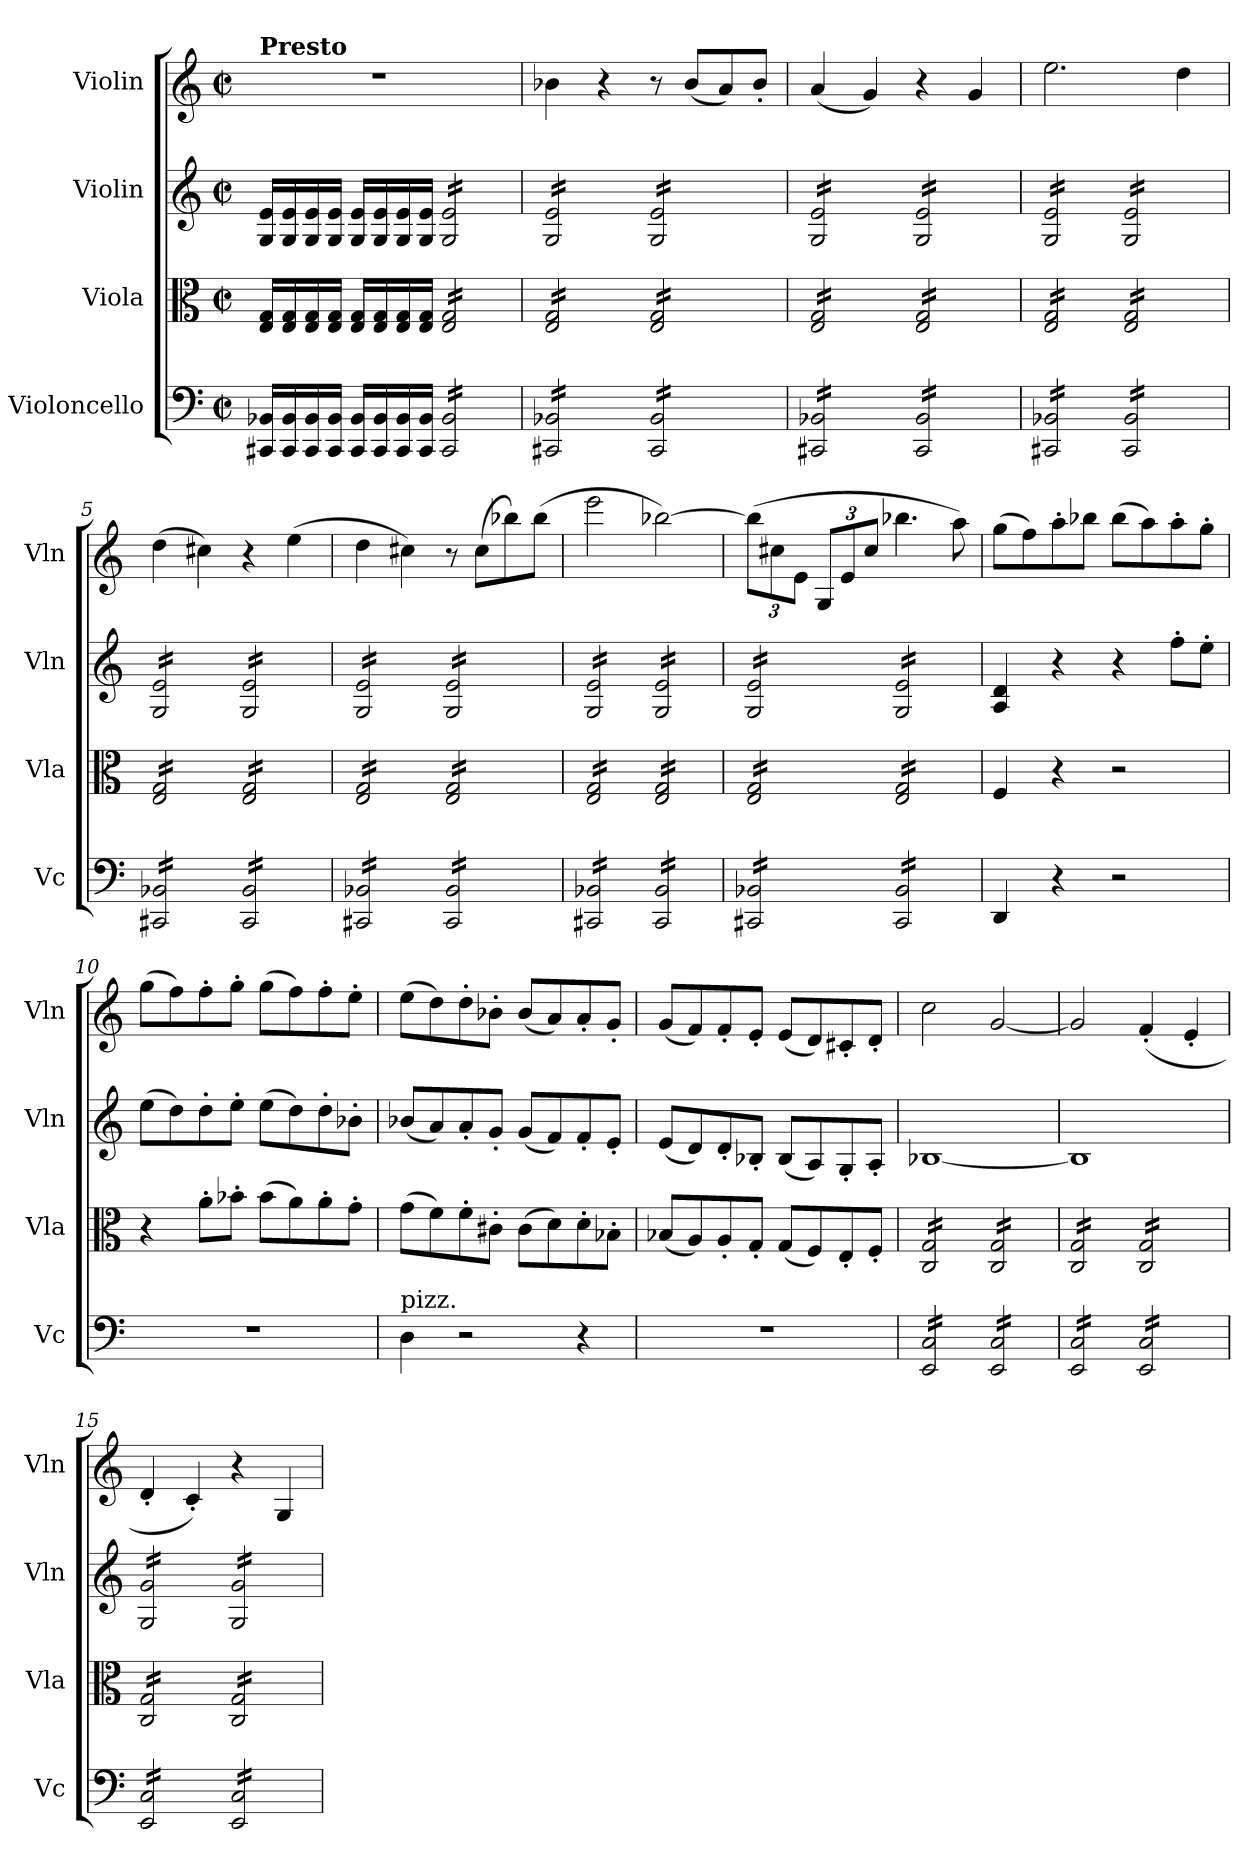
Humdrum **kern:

**kern	**kern	**kern	**kern
*part4	*part3	*part2	*part1
*staff4	*staff3	*staff2	*staff1
*I"Violoncello	*I"Viola	*I"Violin	*I"Violin
*I'Vc	*I'Vla	*I'Vln	*I'Vln
*clefF4	*clefC3	*clefG2	*clefG2
*k[]	*k[]	*k[]	*k[]
*M2/2	*M2/2	*M2/2	*M2/2
*met(c|)	*met(c|)	*met(c|)	*met(c|)
=1	=1	=1	=1
!	!	!	!LO:TX:a:B:t=Presto
16CC#X/ 16BB-X/LL	16E/ 16G/LL	16G/ 16e/LL	1r
16CC#/ 16BB-/	16E/ 16G/	16G/ 16e/	.
16CC#/ 16BB-/	16E/ 16G/	16G/ 16e/	.
16CC#/ 16BB-/JJ	16E/ 16G/JJ	16G/ 16e/JJ	.
16CC#/ 16BB-/LL	16E/ 16G/LL	16G/ 16e/LL	.
16CC#/ 16BB-/	16E/ 16G/	16G/ 16e/	.
16CC#/ 16BB-/	16E/ 16G/	16G/ 16e/	.
16CC#/ 16BB-/JJ	16E/ 16G/JJ	16G/ 16e/JJ	.
*tremolo	*	*	*
*	*tremolo	*	*
*	*	*tremolo	*
16CC#/ 16BB-/LL	16E/ 16G/LL	16G/ 16e/LL	.
16CC#/ 16BB-/	16E/ 16G/	16G/ 16e/	.
16CC#/ 16BB-/	16E/ 16G/	16G/ 16e/	.
16CC#/ 16BB-/	16E/ 16G/	16G/ 16e/	.
16CC#/ 16BB-/	16E/ 16G/	16G/ 16e/	.
16CC#/ 16BB-/	16E/ 16G/	16G/ 16e/	.
16CC#/ 16BB-/	16E/ 16G/	16G/ 16e/	.
16CC#/ 16BB-/JJ	16E/ 16G/JJ	16G/ 16e/JJ	.
=2	=2	=2	=2
16CC#X/ 16BB-X/LL	16E/ 16G/LL	16G/ 16e/LL	4b-X\
16CC#X/ 16BB-X/	16E/ 16G/	16G/ 16e/	.
16CC#X/ 16BB-X/	16E/ 16G/	16G/ 16e/	.
16CC#X/ 16BB-X/	16E/ 16G/	16G/ 16e/	.
16CC#X/ 16BB-X/	16E/ 16G/	16G/ 16e/	4r
16CC#X/ 16BB-X/	16E/ 16G/	16G/ 16e/	.
16CC#X/ 16BB-X/	16E/ 16G/	16G/ 16e/	.
16CC#X/ 16BB-X/JJ	16E/ 16G/JJ	16G/ 16e/JJ	.
16CC#/ 16BB-/LL	16E/ 16G/LL	16G/ 16e/LL	8r
16CC#/ 16BB-/	16E/ 16G/	16G/ 16e/	.
16CC#/ 16BB-/	16E/ 16G/	16G/ 16e/	(8b-/L
16CC#/ 16BB-/	16E/ 16G/	16G/ 16e/	.
16CC#/ 16BB-/	16E/ 16G/	16G/ 16e/	8a/)
16CC#/ 16BB-/	16E/ 16G/	16G/ 16e/	.
16CC#/ 16BB-/	16E/ 16G/	16G/ 16e/	8b-'/J
16CC#/ 16BB-/JJ	16E/ 16G/JJ	16G/ 16e/JJ	.
=3	=3	=3	=3
16CC#X/ 16BB-X/LL	16E/ 16G/LL	16G/ 16e/LL	(4a/
16CC#X/ 16BB-X/	16E/ 16G/	16G/ 16e/	.
16CC#X/ 16BB-X/	16E/ 16G/	16G/ 16e/	.
16CC#X/ 16BB-X/	16E/ 16G/	16G/ 16e/	.
16CC#X/ 16BB-X/	16E/ 16G/	16G/ 16e/	4g/)
16CC#X/ 16BB-X/	16E/ 16G/	16G/ 16e/	.
16CC#X/ 16BB-X/	16E/ 16G/	16G/ 16e/	.
16CC#X/ 16BB-X/JJ	16E/ 16G/JJ	16G/ 16e/JJ	.
16CC#/ 16BB-/LL	16E/ 16G/LL	16G/ 16e/LL	4r
16CC#/ 16BB-/	16E/ 16G/	16G/ 16e/	.
16CC#/ 16BB-/	16E/ 16G/	16G/ 16e/	.
16CC#/ 16BB-/	16E/ 16G/	16G/ 16e/	.
16CC#/ 16BB-/	16E/ 16G/	16G/ 16e/	4g/
16CC#/ 16BB-/	16E/ 16G/	16G/ 16e/	.
16CC#/ 16BB-/	16E/ 16G/	16G/ 16e/	.
16CC#/ 16BB-/JJ	16E/ 16G/JJ	16G/ 16e/JJ	.
=4	=4	=4	=4
16CC#X/ 16BB-X/LL	16E/ 16G/LL	16G/ 16e/LL	2.ee\
16CC#X/ 16BB-X/	16E/ 16G/	16G/ 16e/	.
16CC#X/ 16BB-X/	16E/ 16G/	16G/ 16e/	.
16CC#X/ 16BB-X/	16E/ 16G/	16G/ 16e/	.
16CC#X/ 16BB-X/	16E/ 16G/	16G/ 16e/	.
16CC#X/ 16BB-X/	16E/ 16G/	16G/ 16e/	.
16CC#X/ 16BB-X/	16E/ 16G/	16G/ 16e/	.
16CC#X/ 16BB-X/JJ	16E/ 16G/JJ	16G/ 16e/JJ	.
16CC#/ 16BB-/LL	16E/ 16G/LL	16G/ 16e/LL	.
16CC#/ 16BB-/	16E/ 16G/	16G/ 16e/	.
16CC#/ 16BB-/	16E/ 16G/	16G/ 16e/	.
16CC#/ 16BB-/	16E/ 16G/	16G/ 16e/	.
16CC#/ 16BB-/	16E/ 16G/	16G/ 16e/	4dd\
16CC#/ 16BB-/	16E/ 16G/	16G/ 16e/	.
16CC#/ 16BB-/	16E/ 16G/	16G/ 16e/	.
16CC#/ 16BB-/JJ	16E/ 16G/JJ	16G/ 16e/JJ	.
=5	=5	=5	=5
16CC#X/ 16BB-X/LL	16E/ 16G/LL	16G/ 16e/LL	(4dd\
16CC#X/ 16BB-X/	16E/ 16G/	16G/ 16e/	.
16CC#X/ 16BB-X/	16E/ 16G/	16G/ 16e/	.
16CC#X/ 16BB-X/	16E/ 16G/	16G/ 16e/	.
16CC#X/ 16BB-X/	16E/ 16G/	16G/ 16e/	4cc#X\)
16CC#X/ 16BB-X/	16E/ 16G/	16G/ 16e/	.
16CC#X/ 16BB-X/	16E/ 16G/	16G/ 16e/	.
16CC#X/ 16BB-X/JJ	16E/ 16G/JJ	16G/ 16e/JJ	.
16CC#/ 16BB-/LL	16E/ 16G/LL	16G/ 16e/LL	4r
16CC#/ 16BB-/	16E/ 16G/	16G/ 16e/	.
16CC#/ 16BB-/	16E/ 16G/	16G/ 16e/	.
16CC#/ 16BB-/	16E/ 16G/	16G/ 16e/	.
16CC#/ 16BB-/	16E/ 16G/	16G/ 16e/	(4ee\
16CC#/ 16BB-/	16E/ 16G/	16G/ 16e/	.
16CC#/ 16BB-/	16E/ 16G/	16G/ 16e/	.
16CC#/ 16BB-/JJ	16E/ 16G/JJ	16G/ 16e/JJ	.
=6	=6	=6	=6
16CC#X/ 16BB-X/LL	16E/ 16G/LL	16G/ 16e/LL	4dd\
16CC#X/ 16BB-X/	16E/ 16G/	16G/ 16e/	.
16CC#X/ 16BB-X/	16E/ 16G/	16G/ 16e/	.
16CC#X/ 16BB-X/	16E/ 16G/	16G/ 16e/	.
16CC#X/ 16BB-X/	16E/ 16G/	16G/ 16e/	4cc#X\)
16CC#X/ 16BB-X/	16E/ 16G/	16G/ 16e/	.
16CC#X/ 16BB-X/	16E/ 16G/	16G/ 16e/	.
16CC#X/ 16BB-X/JJ	16E/ 16G/JJ	16G/ 16e/JJ	.
16CC#/ 16BB-/LL	16E/ 16G/LL	16G/ 16e/LL	8r
16CC#/ 16BB-/	16E/ 16G/	16G/ 16e/	.
16CC#/ 16BB-/	16E/ 16G/	16G/ 16e/	(8cc#\L
16CC#/ 16BB-/	16E/ 16G/	16G/ 16e/	.
16CC#/ 16BB-/	16E/ 16G/	16G/ 16e/	8bb-X\)
16CC#/ 16BB-/	16E/ 16G/	16G/ 16e/	.
16CC#/ 16BB-/	16E/ 16G/	16G/ 16e/	(8bb-\J
16CC#/ 16BB-/JJ	16E/ 16G/JJ	16G/ 16e/JJ	.
=7	=7	=7	=7
16CC#X/ 16BB-X/LL	16E/ 16G/LL	16G/ 16e/LL	2eee\
16CC#X/ 16BB-X/	16E/ 16G/	16G/ 16e/	.
16CC#X/ 16BB-X/	16E/ 16G/	16G/ 16e/	.
16CC#X/ 16BB-X/	16E/ 16G/	16G/ 16e/	.
16CC#X/ 16BB-X/	16E/ 16G/	16G/ 16e/	.
16CC#X/ 16BB-X/	16E/ 16G/	16G/ 16e/	.
16CC#X/ 16BB-X/	16E/ 16G/	16G/ 16e/	.
16CC#X/ 16BB-X/JJ	16E/ 16G/JJ	16G/ 16e/JJ	.
16CC#/ 16BB-/LL	16E/ 16G/LL	16G/ 16e/LL	[2bb-X\)
16CC#/ 16BB-/	16E/ 16G/	16G/ 16e/	.
16CC#/ 16BB-/	16E/ 16G/	16G/ 16e/	.
16CC#/ 16BB-/	16E/ 16G/	16G/ 16e/	.
16CC#/ 16BB-/	16E/ 16G/	16G/ 16e/	.
16CC#/ 16BB-/	16E/ 16G/	16G/ 16e/	.
16CC#/ 16BB-/	16E/ 16G/	16G/ 16e/	.
16CC#/ 16BB-/JJ	16E/ 16G/JJ	16G/ 16e/JJ	.
=8	=8	=8	=8
*	*	*	*Xbrackettup
16CC#X/ 16BB-X/LL	16E/ 16G/LL	16G/ 16e/LL	(12bb-\L]
16CC#X/ 16BB-X/	16E/ 16G/	16G/ 16e/	.
.	.	.	12cc#X\
16CC#X/ 16BB-X/	16E/ 16G/	16G/ 16e/	.
.	.	.	12e\J
16CC#X/ 16BB-X/	16E/ 16G/	16G/ 16e/	.
16CC#X/ 16BB-X/	16E/ 16G/	16G/ 16e/	12G/L
16CC#X/ 16BB-X/	16E/ 16G/	16G/ 16e/	.
.	.	.	12e/
16CC#X/ 16BB-X/	16E/ 16G/	16G/ 16e/	.
.	.	.	12cc#/J
16CC#X/ 16BB-X/JJ	16E/ 16G/JJ	16G/ 16e/JJ	.
16CC#/ 16BB-/LL	16E/ 16G/LL	16G/ 16e/LL	4.bb-X\
16CC#/ 16BB-/	16E/ 16G/	16G/ 16e/	.
16CC#/ 16BB-/	16E/ 16G/	16G/ 16e/	.
16CC#/ 16BB-/	16E/ 16G/	16G/ 16e/	.
16CC#/ 16BB-/	16E/ 16G/	16G/ 16e/	.
16CC#/ 16BB-/	16E/ 16G/	16G/ 16e/	.
16CC#/ 16BB-/	16E/ 16G/	16G/ 16e/	8aa\)
16CC#/ 16BB-/JJ	16E/ 16G/JJ	16G/ 16e/JJ	.
*	*	*Xtremolo	*
*	*Xtremolo	*	*
*Xtremolo	*	*	*
!!LO:LB:g=z
=9	=9	=9	=9
4DD/	4F/	4A/ 4d/	(8gg\L
.	.	.	8ff\)
4r	4r	4r	8aa'\
.	.	.	8bb-X\J
2r	2r	4r	(8bb-\L
.	.	.	8aa\)
.	.	8ff'\L	8aa'\
.	.	8ee'\J	8gg'\J
=10	=10	=10	=10
1r	4r	(8ee\L	(8gg\L
.	.	8dd\)	8ff\)
.	8a'\L	8dd'\	8ff'\
.	8b-X'\J	8ee'\J	8gg'\J
.	(8b-\L	(8ee\L	(8gg\L
.	8a\)	8dd\)	8ff\)
.	8a'\	8dd'\	8ff'\
.	8g'\J	8b-X'\J	8ee'\J
=11	=11	=11	=11
!LO:TX:a:t=pizz.	!	!	!
4D\	(8g\L	(8b-X/L	(8ee\L
.	8f\)	8a/)	8dd\)
2r	8f'\	8a'/	8dd'\
.	8c#X'\J	8g'/J	8b-X'\J
.	(8c#\L	(8g/L	(8b-/L
.	8d\)	8f/)	8a/)
4r	8d'\	8f'/	8a'/
.	8B-X'\J	8e'/J	8g'/J
=12	=12	=12	=12
1r	(8B-X/L	(8e/L	(8g/L
.	8A/)	8d/)	8f/)
.	8A'/	8d'/	8f'/
.	8G'/J	8B-X'/J	8e'/J
.	(8G/L	(8B-/L	(8e/L
.	8F/)	8A/)	8d/)
.	8E'/	8G'/	8c#X'/
.	8F'/J	8A'/J	8d'/J
=13	=13	=13	=13
!LO:TX:a:t=arco	!	!	!
*tremolo	*	*	*
*	*tremolo	*	*
16EE/ 16C/LL	16C/ 16G/LL	[1B-X	2cc\
16EE/ 16C/	16C/ 16G/	.	.
16EE/ 16C/	16C/ 16G/	.	.
16EE/ 16C/	16C/ 16G/	.	.
16EE/ 16C/	16C/ 16G/	.	.
16EE/ 16C/	16C/ 16G/	.	.
16EE/ 16C/	16C/ 16G/	.	.
16EE/ 16C/JJ	16C/ 16G/JJ	.	.
16EE/ 16C/LL	16C/ 16G/LL	.	[2g/
16EE/ 16C/	16C/ 16G/	.	.
16EE/ 16C/	16C/ 16G/	.	.
16EE/ 16C/	16C/ 16G/	.	.
16EE/ 16C/	16C/ 16G/	.	.
16EE/ 16C/	16C/ 16G/	.	.
16EE/ 16C/	16C/ 16G/	.	.
16EE/ 16C/JJ	16C/ 16G/JJ	.	.
=14	=14	=14	=14
16EE/ 16C/LL	16C/ 16G/LL	1B-]	2g/]
16EE/ 16C/	16C/ 16G/	.	.
16EE/ 16C/	16C/ 16G/	.	.
16EE/ 16C/	16C/ 16G/	.	.
16EE/ 16C/	16C/ 16G/	.	.
16EE/ 16C/	16C/ 16G/	.	.
16EE/ 16C/	16C/ 16G/	.	.
16EE/ 16C/JJ	16C/ 16G/JJ	.	.
16EE/ 16C/LL	16C/ 16G/LL	.	(4f'/
16EE/ 16C/	16C/ 16G/	.	.
16EE/ 16C/	16C/ 16G/	.	.
16EE/ 16C/	16C/ 16G/	.	.
16EE/ 16C/	16C/ 16G/	.	4e'/
16EE/ 16C/	16C/ 16G/	.	.
16EE/ 16C/	16C/ 16G/	.	.
16EE/ 16C/JJ	16C/ 16G/JJ	.	.
=15	=15	=15	=15
*	*	*tremolo	*
16EE/ 16C/LL	16C/ 16G/LL	16G/ 16g/LL	4d'/
16EE/ 16C/	16C/ 16G/	16G/ 16g/	.
16EE/ 16C/	16C/ 16G/	16G/ 16g/	.
16EE/ 16C/	16C/ 16G/	16G/ 16g/	.
16EE/ 16C/	16C/ 16G/	16G/ 16g/	4c'/)
16EE/ 16C/	16C/ 16G/	16G/ 16g/	.
16EE/ 16C/	16C/ 16G/	16G/ 16g/	.
16EE/ 16C/JJ	16C/ 16G/JJ	16G/ 16g/JJ	.
16EE/ 16C/LL	16C/ 16G/LL	16G/ 16g/LL	4r
16EE/ 16C/	16C/ 16G/	16G/ 16g/	.
16EE/ 16C/	16C/ 16G/	16G/ 16g/	.
16EE/ 16C/	16C/ 16G/	16G/ 16g/	.
16EE/ 16C/	16C/ 16G/	16G/ 16g/	4G/
16EE/ 16C/	16C/ 16G/	16G/ 16g/	.
16EE/ 16C/	16C/ 16G/	16G/ 16g/	.
16EE/ 16C/JJ	16C/ 16G/JJ	16G/ 16g/JJ	.
*	*	*Xtremolo	*
*	*Xtremolo	*	*
*Xtremolo	*	*	*
=	=	=	=
*-	*-	*-	*-
